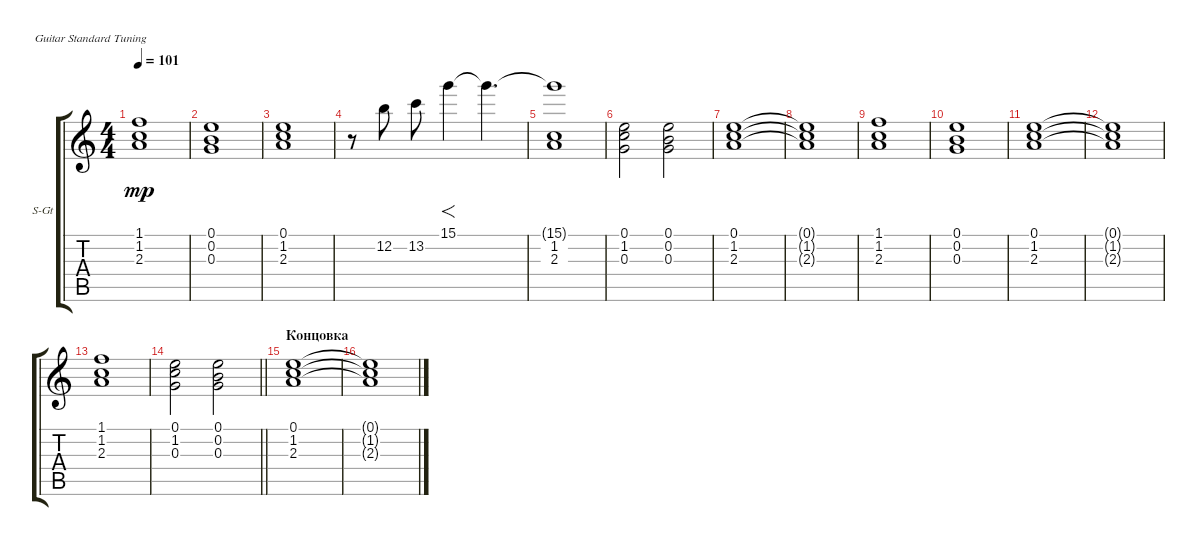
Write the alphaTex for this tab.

\bracketExtendMode groupsimilarinstruments
\firstSystemTrackNameOrientation horizontal
\otherSystemsTrackNameOrientation horizontal
\track ("синтез" "S-Gt") {instrument synthstrings1}
\staff {score tabs}
\tuning (E4 B3 G3 D3 A2 E2)
\displaytranspose 12
\ts (4 4)
\tempo 101
\clef g2
\ks c
(1.1 1.2 2.3).1{dy mp} |
(0.1 0.2 0.3).1 |
(0.1 1.2 2.3).1 |
r.8 12.2.8 13.2.8 15.1.4{f} 15.1{t}.4{d} |
(15.1{t} 1.2 2.3).1 |
(0.1 1.2 0.3).2 (0.1 0.2 0.3).2 |
(0.1 1.2 2.3).1 |
(0.1{t} 1.2{t} 2.3{t}).1 |
(1.1 1.2 2.3).1 |
(0.1 0.2 0.3).1 |
(0.1 1.2 2.3).1 |
(0.1{t} 1.2{t} 2.3{t}).1 |
(1.1 1.2 2.3).1 |
\barLineRight lightlight
(0.1 1.2 0.3).2 (0.1 0.2 0.3).2 |
\section ("" "Концовка")
(0.1 1.2 2.3).1 |
(0.1{t} 1.2{t} 2.3{t}).1
